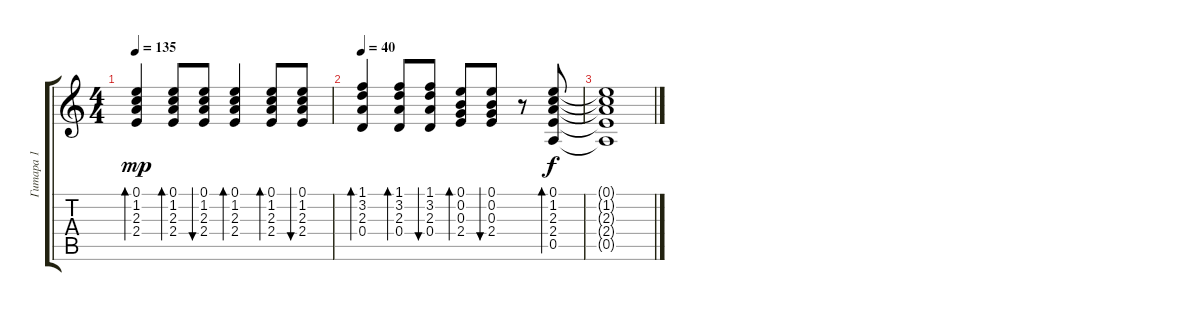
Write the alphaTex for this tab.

\track ("Гитара 1" "Гитара 1") {instrument acousticguitarsteel}
\staff {score tabs}
\tuning (E4 B3 G3 D3 A2 E2) {hide}
\ts (4 4)
\tempo 135
\clef g2
\ks c
(0.1 1.2 2.3 2.4).4{bd 60 dy mp} (0.1 1.2 2.3 2.4).8{bd 60} (0.1 1.2 2.3 2.4).8{bu 60} (0.1 1.2 2.3 2.4).4{bd 60} (0.1 1.2 2.3 2.4).8{bd 60} (0.1 1.2 2.3 2.4).8{bu 60} |
\tempo 40
(1.1 3.2 2.3 0.4).4{bd 60} (1.1 3.2 2.3 0.4).8{bd 60} (1.1 3.2 2.3 0.4).8{bu 60} (0.1 0.2 0.3 2.4).8{bd 60} (0.1 0.2 0.3 2.4).8{bu 60} r.8 (0.1 1.2 2.3 2.4 0.5).8{bd 240 dy f} |
(0.1{t} 1.2{t} 2.3{t} 2.4{t} 0.5{t}).1
